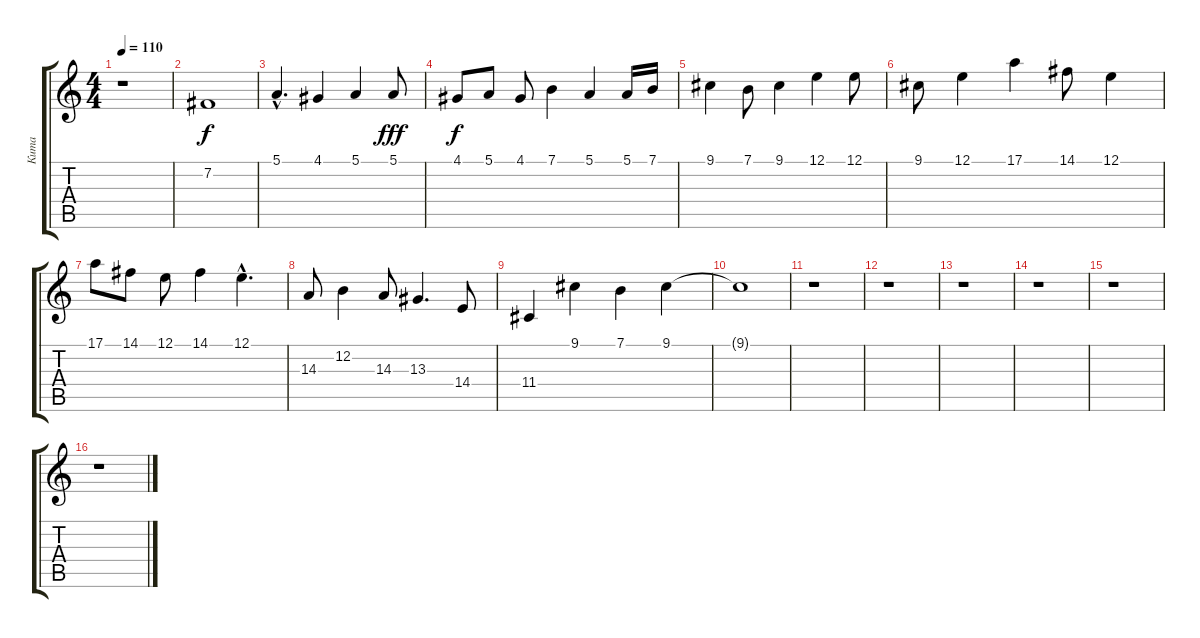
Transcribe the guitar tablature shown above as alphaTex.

\track ("Кита " "Кита ") {instrument electricpiano1}
\staff {score tabs}
\tuning (E4 B3 G3 D3 A2 E2) {hide}
\ts (4 4)
\tempo 110
\clef g2
\ks c
r.1{dy f instrument electricpiano1} |
7.2.1 |
5.1{hac}.4{d} 4.1.4 5.1.4 5.1.8{dy fff} |
4.1.8{dy f} 5.1.8 4.1.8 7.1.4 5.1.4 5.1.16 7.1.16 |
9.1.4 7.1.8 9.1.4 12.1.4 12.1.8 |
9.1.8 12.1.4 17.1.4 14.1.8 12.1.4 |
17.1.8 14.1.8 12.1.8 14.1.4 12.1{hac}.4{d} |
14.3.8 12.2.4 14.3.8 13.3.4{d} 14.4.8 |
11.4.4 9.1.4 7.1.4 9.1.4 |
9.1{t}.1 |
r.1 |
r.1 |
r.1 |
r.1 |
r.1 |
r.1
